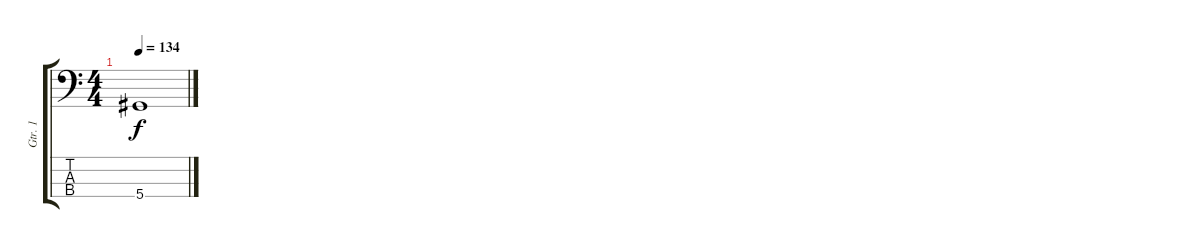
\track ("Gtr. 1" "Gtr. 1") {instrument electricbasspick}
\staff {score tabs}
\tuning (Gb2 Db2 Ab1 Eb1) {hide}
\ts (4 4)
\tempo 134
\clef f4
\ks c
5.4{t}.1{dy f}
